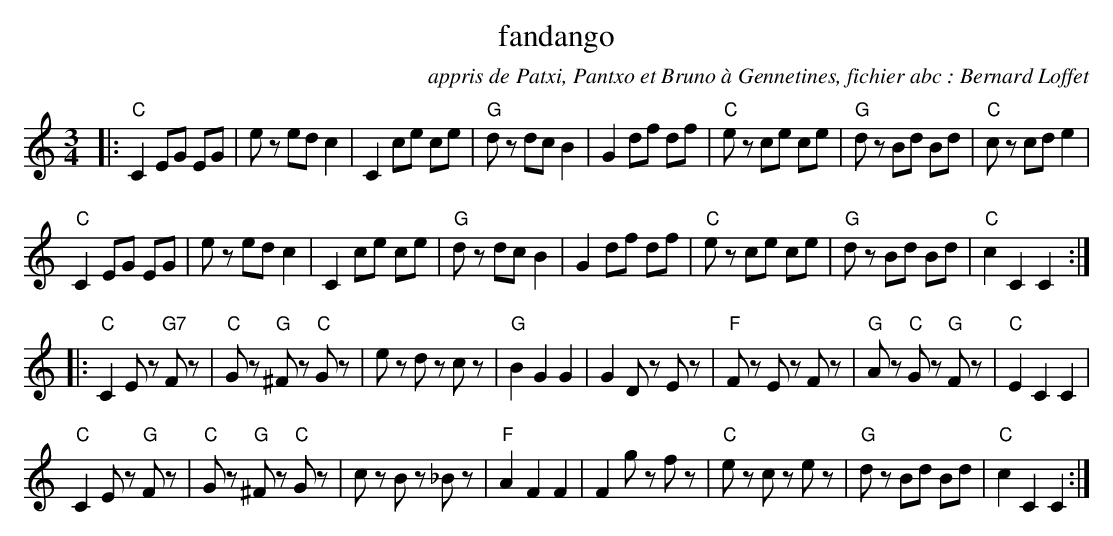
X:1
T:fandango
C:appris de Patxi, Pantxo et Bruno à Gennetines, fichier abc : Bernard Loffet
L:1/8
M:3/4
K:C
|: "C"C2 EG EG | ez ed c2 | C2 ce ce | "G"dz dc B2 |\
G2 df df | "C"ez ce ce | "G"dz Bd Bd | "C"cz cd e2 |
"C"C2 EG EG | ez ed c2 | C2 ce ce | "G"dz dc B2 |\
G2 df df | "C"ez ce ce | "G"dz Bd Bd | "C"c2 C2 C2 :|
|: "C"C2 Ez "G7"Fz | "C"Gz "G"^Fz "C"Gz | ez dz cz | "G"B2 G2 G2 |\
G2 Dz Ez | "F"Fz Ez Fz | "G"Az "C"Gz "G"Fz | "C"E2 C2 C2 |
"C"C2 Ez "G"Fz | "C"Gz "G"^Fz "C"Gz | cz Bz _Bz | "F"A2 F2 F2 |\
F2 gz fz | "C"ez cz ez | "G"dz Bd Bd | "C"c2 C2 C2 :|
